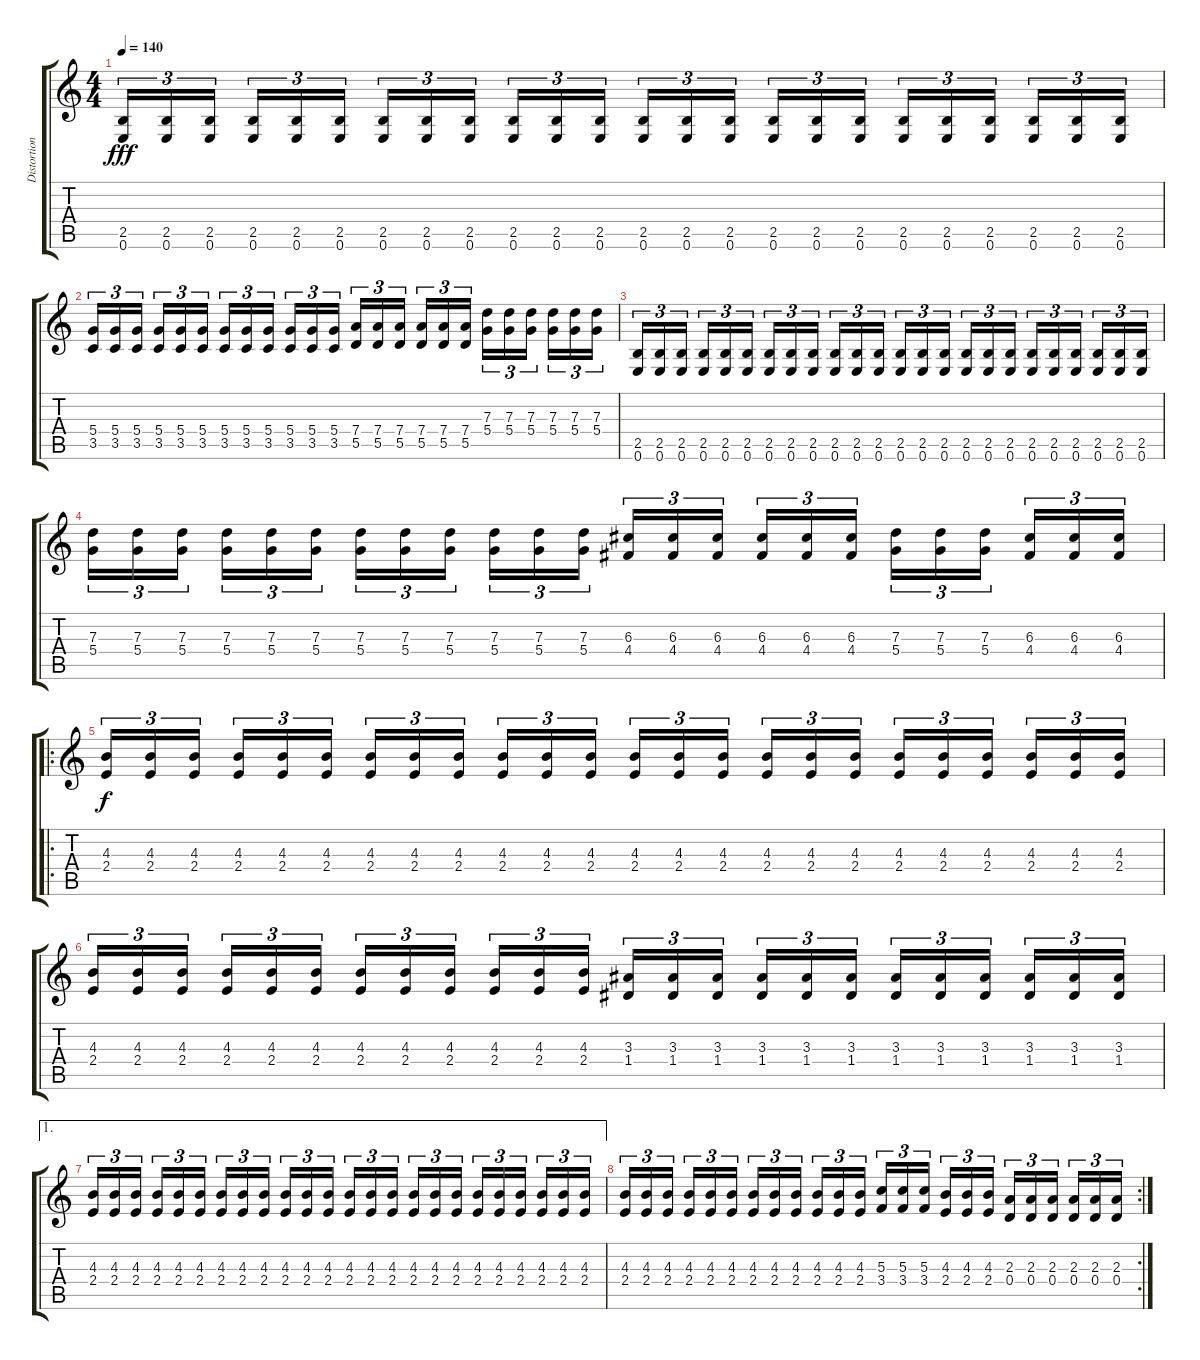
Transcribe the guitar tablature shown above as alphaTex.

\track ("Distortion guitar 2" "Distortion") {instrument distortionguitar}
\staff {score tabs}
\tuning (E4 B3 G3 D3 A2 E2) {hide}
\ts (4 4)
\tempo 140
\clef g2
\ks c
(2.5 0.6).16{tu (3 2) dy fff} (2.5 0.6).16{tu (3 2)} (2.5 0.6).16{tu (3 2)} (2.5 0.6).16{tu (3 2)} (2.5 0.6).16{tu (3 2)} (2.5 0.6).16{tu (3 2)} (2.5 0.6).16{tu (3 2)} (2.5 0.6).16{tu (3 2)} (2.5 0.6).16{tu (3 2)} (2.5 0.6).16{tu (3 2)} (2.5 0.6).16{tu (3 2)} (2.5 0.6).16{tu (3 2)} (2.5 0.6).16{tu (3 2)} (2.5 0.6).16{tu (3 2)} (2.5 0.6).16{tu (3 2)} (2.5 0.6).16{tu (3 2)} (2.5 0.6).16{tu (3 2)} (2.5 0.6).16{tu (3 2)} (2.5 0.6).16{tu (3 2)} (2.5 0.6).16{tu (3 2)} (2.5 0.6).16{tu (3 2)} (2.5 0.6).16{tu (3 2)} (2.5 0.6).16{tu (3 2)} (2.5 0.6).16{tu (3 2)} |
(5.4 3.5).16{tu (3 2)} (5.4 3.5).16{tu (3 2)} (5.4 3.5).16{tu (3 2)} (5.4 3.5).16{tu (3 2)} (5.4 3.5).16{tu (3 2)} (5.4 3.5).16{tu (3 2)} (5.4 3.5).16{tu (3 2)} (5.4 3.5).16{tu (3 2)} (5.4 3.5).16{tu (3 2)} (5.4 3.5).16{tu (3 2)} (5.4 3.5).16{tu (3 2)} (5.4 3.5).16{tu (3 2)} (7.4 5.5).16{tu (3 2)} (7.4 5.5).16{tu (3 2)} (7.4 5.5).16{tu (3 2)} (7.4 5.5).16{tu (3 2)} (7.4 5.5).16{tu (3 2)} (7.4 5.5).16{tu (3 2)} (7.3 5.4).16{tu (3 2)} (7.3 5.4).16{tu (3 2)} (7.3 5.4).16{tu (3 2)} (7.3 5.4).16{tu (3 2)} (7.3 5.4).16{tu (3 2)} (7.3 5.4).16{tu (3 2)} |
(2.5 0.6).16{tu (3 2)} (2.5 0.6).16{tu (3 2)} (2.5 0.6).16{tu (3 2)} (2.5 0.6).16{tu (3 2)} (2.5 0.6).16{tu (3 2)} (2.5 0.6).16{tu (3 2)} (2.5 0.6).16{tu (3 2)} (2.5 0.6).16{tu (3 2)} (2.5 0.6).16{tu (3 2)} (2.5 0.6).16{tu (3 2)} (2.5 0.6).16{tu (3 2)} (2.5 0.6).16{tu (3 2)} (2.5 0.6).16{tu (3 2)} (2.5 0.6).16{tu (3 2)} (2.5 0.6).16{tu (3 2)} (2.5 0.6).16{tu (3 2)} (2.5 0.6).16{tu (3 2)} (2.5 0.6).16{tu (3 2)} (2.5 0.6).16{tu (3 2)} (2.5 0.6).16{tu (3 2)} (2.5 0.6).16{tu (3 2)} (2.5 0.6).16{tu (3 2)} (2.5 0.6).16{tu (3 2)} (2.5 0.6).16{tu (3 2)} |
(7.3 5.4).16{tu (3 2)} (7.3 5.4).16{tu (3 2)} (7.3 5.4).16{tu (3 2)} (7.3 5.4).16{tu (3 2)} (7.3 5.4).16{tu (3 2)} (7.3 5.4).16{tu (3 2)} (7.3 5.4).16{tu (3 2)} (7.3 5.4).16{tu (3 2)} (7.3 5.4).16{tu (3 2)} (7.3 5.4).16{tu (3 2)} (7.3 5.4).16{tu (3 2)} (7.3 5.4).16{tu (3 2)} (6.3 4.4).16{tu (3 2)} (6.3 4.4).16{tu (3 2)} (6.3 4.4).16{tu (3 2)} (6.3 4.4).16{tu (3 2)} (6.3 4.4).16{tu (3 2)} (6.3 4.4).16{tu (3 2)} (7.3 5.4).16{tu (3 2)} (7.3 5.4).16{tu (3 2)} (7.3 5.4).16{tu (3 2)} (6.3 4.4).16{tu (3 2)} (6.3 4.4).16{tu (3 2)} (6.3 4.4).16{tu (3 2)} |
\ro
(4.3 2.4).16{tu (3 2) dy f} (4.3 2.4).16{tu (3 2)} (4.3 2.4).16{tu (3 2)} (4.3 2.4).16{tu (3 2)} (4.3 2.4).16{tu (3 2)} (4.3 2.4).16{tu (3 2)} (4.3 2.4).16{tu (3 2)} (4.3 2.4).16{tu (3 2)} (4.3 2.4).16{tu (3 2)} (4.3 2.4).16{tu (3 2)} (4.3 2.4).16{tu (3 2)} (4.3 2.4).16{tu (3 2)} (4.3 2.4).16{tu (3 2)} (4.3 2.4).16{tu (3 2)} (4.3 2.4).16{tu (3 2)} (4.3 2.4).16{tu (3 2)} (4.3 2.4).16{tu (3 2)} (4.3 2.4).16{tu (3 2)} (4.3 2.4).16{tu (3 2)} (4.3 2.4).16{tu (3 2)} (4.3 2.4).16{tu (3 2)} (4.3 2.4).16{tu (3 2)} (4.3 2.4).16{tu (3 2)} (4.3 2.4).16{tu (3 2)} |
(4.3 2.4).16{tu (3 2)} (4.3 2.4).16{tu (3 2)} (4.3 2.4).16{tu (3 2)} (4.3 2.4).16{tu (3 2)} (4.3 2.4).16{tu (3 2)} (4.3 2.4).16{tu (3 2)} (4.3 2.4).16{tu (3 2)} (4.3 2.4).16{tu (3 2)} (4.3 2.4).16{tu (3 2)} (4.3 2.4).16{tu (3 2)} (4.3 2.4).16{tu (3 2)} (4.3 2.4).16{tu (3 2)} (3.3 1.4).16{tu (3 2)} (3.3 1.4).16{tu (3 2)} (3.3 1.4).16{tu (3 2)} (3.3 1.4).16{tu (3 2)} (3.3 1.4).16{tu (3 2)} (3.3 1.4).16{tu (3 2)} (3.3 1.4).16{tu (3 2)} (3.3 1.4).16{tu (3 2)} (3.3 1.4).16{tu (3 2)} (3.3 1.4).16{tu (3 2)} (3.3 1.4).16{tu (3 2)} (3.3 1.4).16{tu (3 2)} |
\ae 1
(4.3 2.4).16{tu (3 2)} (4.3 2.4).16{tu (3 2)} (4.3 2.4).16{tu (3 2)} (4.3 2.4).16{tu (3 2)} (4.3 2.4).16{tu (3 2)} (4.3 2.4).16{tu (3 2)} (4.3 2.4).16{tu (3 2)} (4.3 2.4).16{tu (3 2)} (4.3 2.4).16{tu (3 2)} (4.3 2.4).16{tu (3 2)} (4.3 2.4).16{tu (3 2)} (4.3 2.4).16{tu (3 2)} (4.3 2.4).16{tu (3 2)} (4.3 2.4).16{tu (3 2)} (4.3 2.4).16{tu (3 2)} (4.3 2.4).16{tu (3 2)} (4.3 2.4).16{tu (3 2)} (4.3 2.4).16{tu (3 2)} (4.3 2.4).16{tu (3 2)} (4.3 2.4).16{tu (3 2)} (4.3 2.4).16{tu (3 2)} (4.3 2.4).16{tu (3 2)} (4.3 2.4).16{tu (3 2)} (4.3 2.4).16{tu (3 2)} |
\rc 2
(4.3 2.4).16{tu (3 2)} (4.3 2.4).16{tu (3 2)} (4.3 2.4).16{tu (3 2)} (4.3 2.4).16{tu (3 2)} (4.3 2.4).16{tu (3 2)} (4.3 2.4).16{tu (3 2)} (4.3 2.4).16{tu (3 2)} (4.3 2.4).16{tu (3 2)} (4.3 2.4).16{tu (3 2)} (4.3 2.4).16{tu (3 2)} (4.3 2.4).16{tu (3 2)} (4.3 2.4).16{tu (3 2)} (5.3 3.4).16{tu (3 2)} (5.3 3.4).16{tu (3 2)} (5.3 3.4).16{tu (3 2)} (4.3 2.4).16{tu (3 2)} (4.3 2.4).16{tu (3 2)} (4.3 2.4).16{tu (3 2)} (2.3 0.4).16{tu (3 2)} (2.3 0.4).16{tu (3 2)} (2.3 0.4).16{tu (3 2)} (2.3 0.4).16{tu (3 2)} (2.3 0.4).16{tu (3 2)} (2.3 0.4).16{tu (3 2)}
